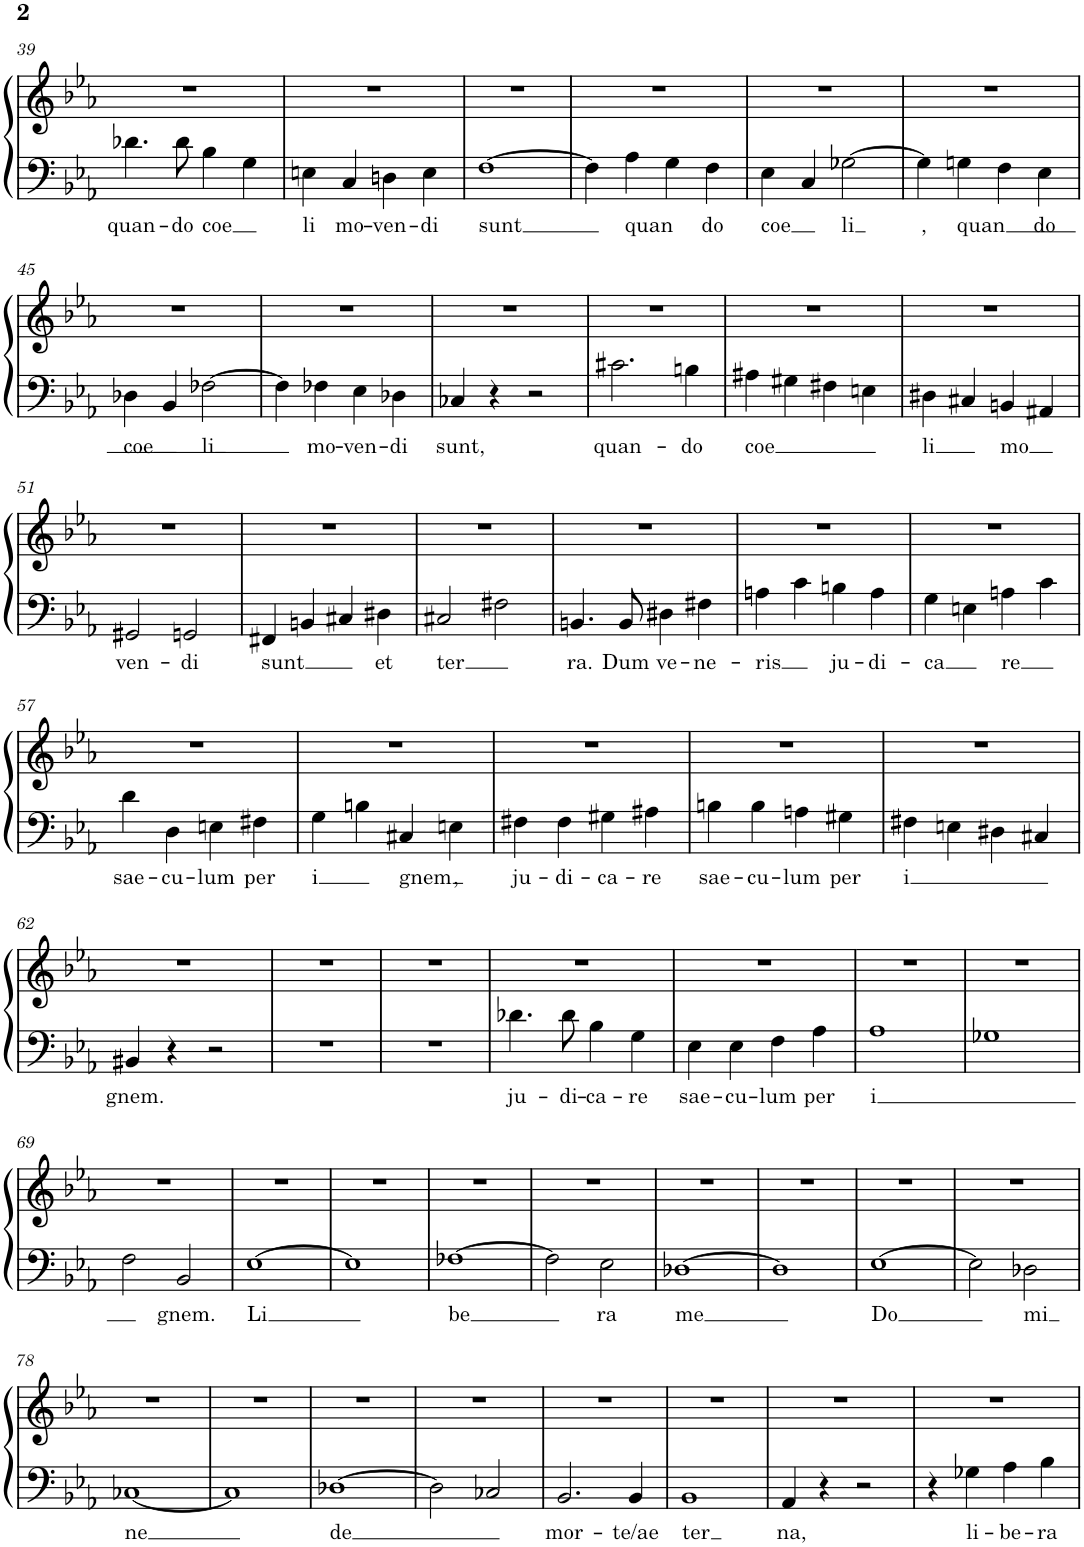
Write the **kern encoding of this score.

**kern	**text	**kern
*part1	*part1	*part1
*staff2	*staff2	*staff1
*I"Piano	*	*
*I'Pno.	*	*
!!LO:PB:g=z
*clefF4	*	*clefG2
*k[b-e-a-]	*	*k[b-e-a-]
*M2/2	*	*M2/2
*met(c|)	*	*met(c|)
=39	=39	=39
!	!LO:LY:b	!
4.d-X\	quan-	1r
!	!LO:LY:b	!
8d-\	-do	.
!	!LO:LY:b	!
4B-\	coe	.
4G\	.	.
=40	=40	=40
!	!LO:LY:b	!
4En\	li	1r
!	!LO:LY:b	!
4C/	mo-	.
!	!LO:LY:b	!
4Dn\	-ven-	.
!	!LO:LY:b	!
4E\	-di	.
=41	=41	=41
!	!LO:LY:b	!
[1F	sunt	1r
=42	=42	=42
4F\]	.	1r
!	!LO:LY:b	!
4A-\	quan	.
4G\	.	.
!	!LO:LY:b	!
4F\	do	.
=43	=43	=43
!	!LO:LY:b	!
4E-\	coe	1r
4C/	.	.
!	!LO:LY:b	!
[2G-X\	li	.
=44	=44	=44
!	!LO:LY:b	!
4G-\]	,	1r
!	!LO:LY:b	!
4Gn\	quan	.
4F\	.	.
!	!LO:LY:b	!
4E-\	do	.
!!LO:LB:g=z
=45	=45	=45
!	!LO:LY:b	!
4D-X\	coe	1r
4BB-/	.	.
!	!LO:LY:b	!
[2F-X\	li	.
=46	=46	=46
4F-\]	.	1r
!	!LO:LY:b	!
4F-X\	mo-	.
!	!LO:LY:b	!
4E-\	-ven-	.
!	!LO:LY:b	!
4D-X\	-di	.
=47	=47	=47
!	!LO:LY:b	!
4C-X/	sunt,	1r
4r	.	.
2r	.	.
=48	=48	=48
!	!LO:LY:b	!
2.c#X\	quan-	1r
!	!LO:LY:b	!
4Bn\	-do	.
=49	=49	=49
!	!LO:LY:b	!
4A#X\	coe	1r
4G#X\	.	.
4F#X\	.	.
4En\	.	.
=50	=50	=50
!	!LO:LY:b	!
4D#X\	li	1r
4C#X/	.	.
!	!LO:LY:b	!
4BBn/	mo	.
4AA#X/	.	.
!!LO:LB:g=z
=51	=51	=51
!	!LO:LY:b	!
2GG#X/	ven-	1r
!	!LO:LY:b	!
2GGn/	-di	.
=52	=52	=52
!	!LO:LY:b	!
4FF#X/	sunt	1r
4BBn/	.	.
4C#X/	.	.
!	!LO:LY:b	!
4D#X\	et	.
=53	=53	=53
!	!LO:LY:b	!
2C#X/	ter	1r
2F#X\	.	.
=54	=54	=54
!	!LO:LY:b	!
4.BBn/	ra.	1r
!	!LO:LY:b	!
8BB/	Dum	.
!	!LO:LY:b	!
4D#X\	ve-	.
!	!LO:LY:b	!
4F#X\	-ne-	.
=55	=55	=55
!	!LO:LY:b	!
4An\	-ris	1r
4c\	.	.
!	!LO:LY:b	!
4Bn\	ju-	.
!	!LO:LY:b	!
4A\	-di-	.
=56	=56	=56
!	!LO:LY:b	!
4G\	-ca	1r
4En\	.	.
!	!LO:LY:b	!
4An\	re	.
4c\	.	.
!!LO:LB:g=z
=57	=57	=57
!	!LO:LY:b	!
4d\	sae-	1r
!	!LO:LY:b	!
4D\	-cu-	.
!	!LO:LY:b	!
4En\	-lum	.
!	!LO:LY:b	!
4F#X\	per	.
=58	=58	=58
!	!LO:LY:b	!
4G\	i	1r
4Bn\	.	.
!	!LO:LY:b	!
4C#X/	gnem	.
!	!LO:LY:b	!
4En\	,	.
=59	=59	=59
!	!LO:LY:b	!
4F#X\	ju-	1r
!	!LO:LY:b	!
4F#\	-di-	.
!	!LO:LY:b	!
4G#X\	-ca-	.
!	!LO:LY:b	!
4A#X\	-re	.
=60	=60	=60
!	!LO:LY:b	!
4Bn\	sae-	1r
!	!LO:LY:b	!
4B\	-cu-	.
!	!LO:LY:b	!
4An\	-lum	.
!	!LO:LY:b	!
4G#X\	per	.
=61	=61	=61
!	!LO:LY:b	!
4F#X\	i	1r
4En\	.	.
4D#X\	.	.
4C#X/	.	.
!!LO:LB:g=z
=62	=62	=62
!	!LO:LY:b	!
4BB#X/	gnem.	1r
4r	.	.
2r	.	.
=63	=63	=63
1r	.	1r
=64	=64	=64
1r	.	1r
=65	=65	=65
!	!LO:LY:b	!
4.d-X\	ju-	1r
!	!LO:LY:b	!
8d-\	-di-	.
!	!LO:LY:b	!
4B-\	-ca-	.
!	!LO:LY:b	!
4G\	-re	.
=66	=66	=66
!	!LO:LY:b	!
4E-\	sae-	1r
!	!LO:LY:b	!
4E-\	-cu-	.
!	!LO:LY:b	!
4F\	-lum	.
!	!LO:LY:b	!
4A-\	per	.
=67	=67	=67
!	!LO:LY:b	!
1A-	i	1r
=68	=68	=68
1G-X	.	1r
!!LO:LB:g=z
=69	=69	=69
2F\	.	1r
!	!LO:LY:b	!
2BB-/	gnem.	.
=70	=70	=70
!	!LO:LY:b	!
[1E-	Li	1r
=71	=71	=71
1E-]	.	1r
=72	=72	=72
!	!LO:LY:b	!
[1F-X	be	1r
=73	=73	=73
2F-\]	.	1r
!	!LO:LY:b	!
2E-\	ra	.
=74	=74	=74
!	!LO:LY:b	!
[1D-X	me	1r
=75	=75	=75
1D-]	.	1r
=76	=76	=76
!	!LO:LY:b	!
[1E-	Do	1r
=77	=77	=77
2E-\]	.	1r
!	!LO:LY:b	!
2D-X\	mi	.
!!LO:LB:g=z
=78	=78	=78
!	!LO:LY:b	!
[1C-X	ne	1r
=79	=79	=79
1C-]	.	1r
=80	=80	=80
!	!LO:LY:b	!
[1D-X	de	1r
=81	=81	=81
2D-\]	.	1r
2C-X/	.	.
=82	=82	=82
!	!LO:LY:b	!
2.BB-/	mor-	1r
!	!LO:LY:b	!
4BB-/	-te/ae	.
=83	=83	=83
!	!LO:LY:b	!
1BB-	ter	1r
=84	=84	=84
!	!LO:LY:b	!
4AA-/	na,	1r
4r	.	.
2r	.	.
=85	=85	=85
4r	.	1r
!	!LO:LY:b	!
4G-X\	li-	.
!	!LO:LY:b	!
4A-\	-be-	.
!	!LO:LY:b	!
4B-\	-ra	.
=	=	=
*-	*-	*-
